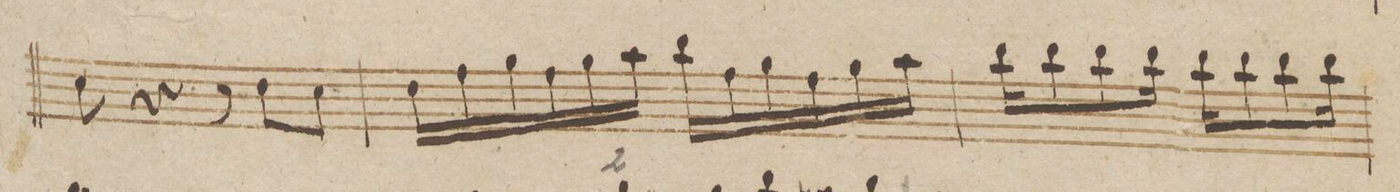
**kern	**dynam
*I"Violino Imo	*
*clefG2	*
*k[b-e-]	*
*M6/8	*
8cc\	.
4r	.
8r	.
8dd\L	.
8cc\J	.
=58	=58
16dd\LL	.
16ff\	.
16gg\	.
16ff\	.
16gg\	.
16aa\JJ	.
16bb-\LL	.
16ff\	.
16gg\	.
16ff\	.
16gg\	.
16aa\JJ	.
=59	=59
16bb-\KL	.
8bb-\	.
8bb-\	.
16bb-\Jk	.
16bb-\KL	.
8bb-\	.
8bb-\	.
16bb-\Jk	.
=60	=60
*-	*-
